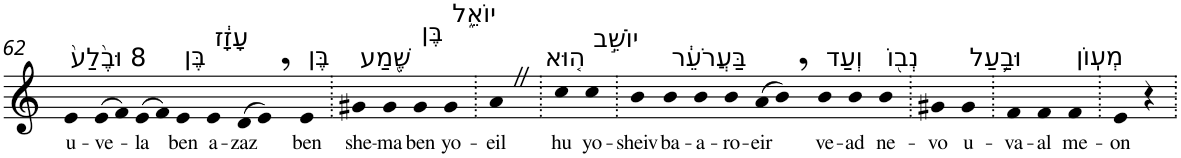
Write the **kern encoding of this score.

**kern	**text
*part1	*part1
*staff1	*staff1
*I"Piano	*
*I'Pno	*
!!LO:PB:g=z
*clefG2	*
*k[]	*
=62	=62
!LO:TX:a:t=8 וּבֶ֙לַע֙	!
!	!LO:LY:b
4e	u-
!	!LO:LY:b
(>8e	-ve-
8f)	.
!	!LO:LY:b
(>8e	-la
8f)	.
!LO:TX:a:t=בֶּן	!
!	!LO:LY:b
4e	ben
!LO:TX:a:t=עָזָ֔ז	!
!	!LO:LY:b
4e	a-
!	!LO:LY:b
(>8d	-zaz
8e,)	.
!LO:TX:a:t=בֶּן	!
!	!LO:LY:b
4e	ben
=63.	=63.
!LO:TX:a:t=שֶׁ֖מַע	!
!	!LO:LY:b
4g#X	she-
!	!LO:LY:b
4g#	-ma
!LO:TX:a:t=בֶּן	!
!	!LO:LY:b
4g#	ben
!LO:TX:a:t=יוֹאֵ֑ל	!
!	!LO:LY:b
4g#	yo-
=64.	=64.
!	!LO:LY:b
4aZ	-eil
=65.	=65.
!LO:TX:a:t=ה֚וּא	!
!	!LO:LY:b
4cc	hu
!LO:TX:a:t=יוֹשֵׁ֣ב	!
!	!LO:LY:b
4cc	yo-
=66.	=66.
!	!LO:LY:b
4b	-sheiv
!LO:TX:a:t=בַּעֲרֹעֵ֔ר	!
!	!LO:LY:b
4b	ba-
!	!LO:LY:b
4b	-a-
!	!LO:LY:b
4b	-ro-
!	!LO:LY:b
(>8a	-eir
8b,)	.
!LO:TX:a:t=וְעַד	!
!	!LO:LY:b
4b	ve-
!	!LO:LY:b
4b	-ad
!LO:TX:a:t=נְב֖וֹ	!
!	!LO:LY:b
4b	ne-
=67.	=67.
!	!LO:LY:b
4g#X	-vo
!LO:TX:a:t=וּבַ֥עַל	!
!	!LO:LY:b
4g#	u-
=68.	=68.
!	!LO:LY:b
4f	-va-
!	!LO:LY:b
4f	-al
!LO:TX:a:t=מְעֽוֹן	!
!	!LO:LY:b
4f	me-
=69.	=69.
!	!LO:LY:b
4e	-on
4r	.
=.	=.
*-	*-
